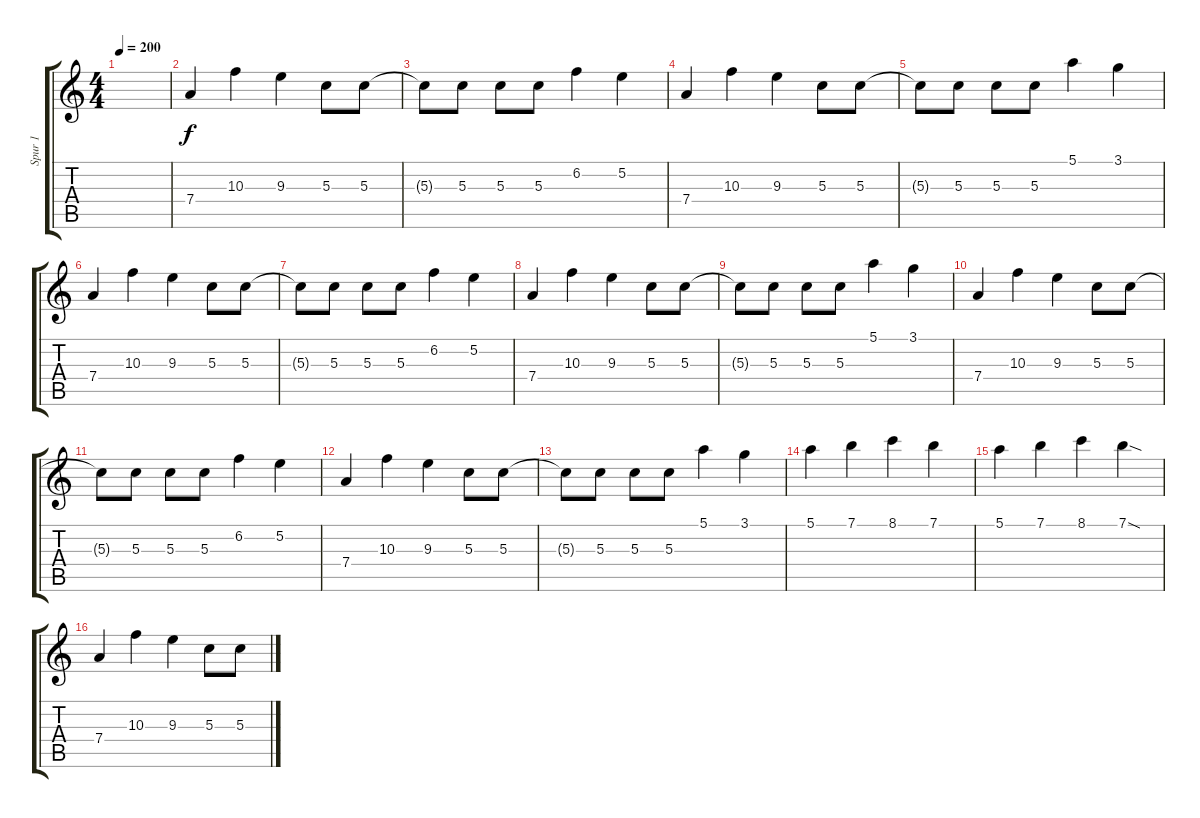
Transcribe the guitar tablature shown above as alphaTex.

\track ("Spur 1" "Spur 1") {instrument distortionguitar}
\staff {score tabs}
\tuning (E4 B3 G3 D3 A2 E2) {hide}
\ts (4 4)
\tempo 200
\clef g2
\ks c
|
7.4.4 10.3.4 9.3.4 5.3.8 5.3.8 |
5.3{t}.8 5.3.8 5.3.8 5.3.8 6.2.4 5.2.4 |
7.4.4 10.3.4 9.3.4 5.3.8 5.3.8 |
5.3{t}.8 5.3.8 5.3.8 5.3.8 5.1.4 3.1.4 |
7.4.4 10.3.4 9.3.4 5.3.8 5.3.8 |
5.3{t}.8 5.3.8 5.3.8 5.3.8 6.2.4 5.2.4 |
7.4.4 10.3.4 9.3.4 5.3.8 5.3.8 |
5.3{t}.8 5.3.8 5.3.8 5.3.8 5.1.4 3.1.4 |
7.4.4 10.3.4 9.3.4 5.3.8 5.3.8 |
5.3{t}.8 5.3.8 5.3.8 5.3.8 6.2.4 5.2.4 |
7.4.4 10.3.4 9.3.4 5.3.8 5.3.8 |
5.3{t}.8 5.3.8 5.3.8 5.3.8 5.1.4 3.1.4 |
5.1.4 7.1.4 8.1.4 7.1.4 |
5.1.4 7.1.4 8.1.4 7.1{sod}.4 |
7.4.4 10.3.4 9.3.4 5.3.8 5.3.8
